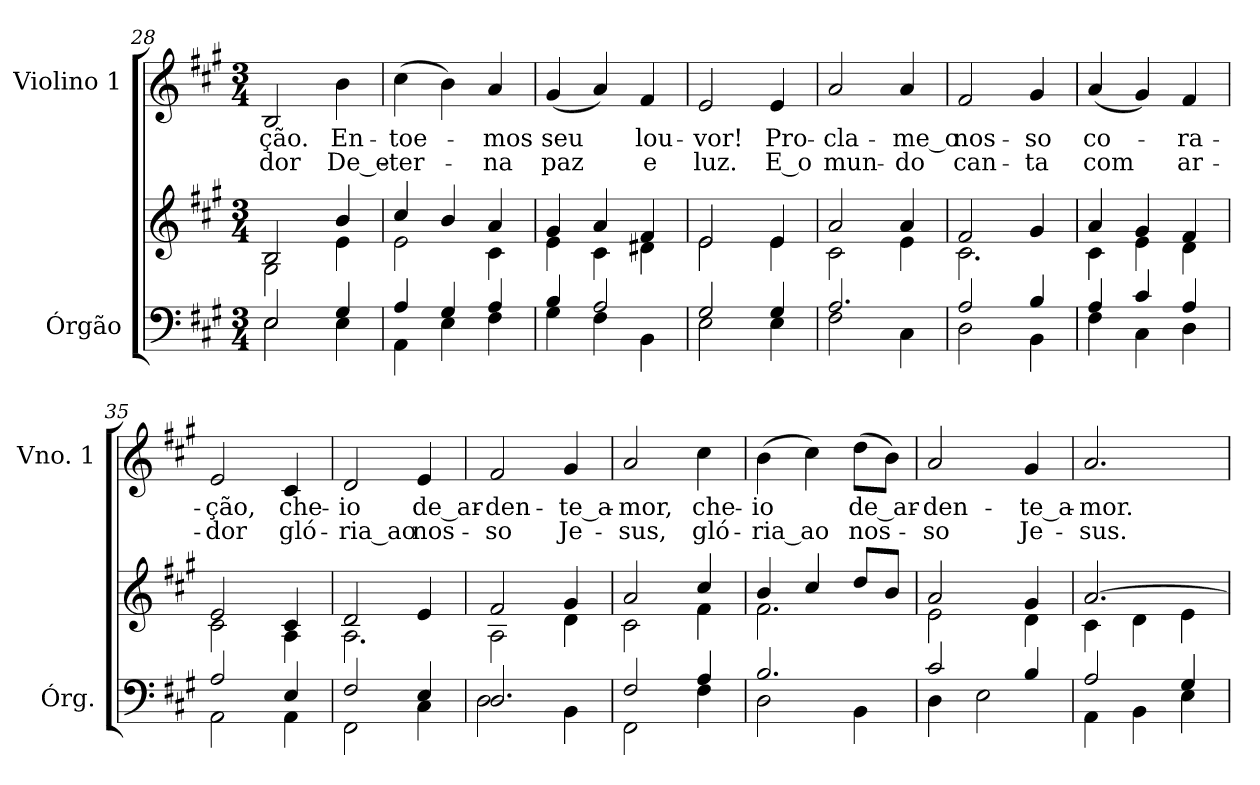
**kern	**kern	**kern	**text	**text
*part2	*part2	*part1	*part1	*part1
*staff3	*staff2	*staff1	*staff1	*staff1
*I"Órgão	*	*I"Violino 1	*	*
*I'Órg.	*	*I'Vno. 1	*	*
*clefF4	*clefG2	*clefG2	*	*
*k[f#c#g#]	*k[f#c#g#]	*k[f#c#g#]	*	*
*A:	*A:	*A:	*	*
*M3/4	*M3/4	*M3/4	*	*
=28	=28	=28	=28	=28
*^	*^	*	*	*
!	!	!	!	!	!LO:LY:b:color=#000000	!LO:LY:b:color=#000000
2Ei/	2Ei\	2Bi/	2G#i\	2Bi/	-ção.	-dor
!	!	!	!	!	!LO:LY:b:color=#000000	!LO:LY:b:color=#000000
4G#i/	4Ei\	4bi/	4ei\	4bi\	En-	De_e-
=29	=29	=29	=29	=29	=29	=29
!	!	!	!	!	!LO:LY:b:color=#000000	!LO:LY:b:color=#000000
4Ai/	4AAi\	4cc#i/	2ei\	(4cc#i\	-toe-	-ter-
4G#i/	4Ei\	4bi/	.	4bi\)	.	.
!	!	!	!	!	!LO:LY:b:color=#000000	!LO:LY:b:color=#000000
4Ai/	4F#i\	4ai/	4c#i\	4ai/	-mos	-na
=30	=30	=30	=30	=30	=30	=30
!	!	!	!	!	!LO:LY:b:color=#000000	!LO:LY:b:color=#000000
4Bi/	4G#i\	4g#i/	4ei\	(4g#i/	seu	paz
2Ai/	4F#i\	4ai/	4c#i\	4ai/)	.	.
!	!	!	!	!	!LO:LY:b:color=#000000	!LO:LY:b:color=#000000
.	4BBi\	4f#i/	4d#Xi\	4f#i/	lou-	e
=31	=31	=31	=31	=31	=31	=31
!	!	!	!	!	!LO:LY:b:color=#000000	!LO:LY:b:color=#000000
2G#i/	2Ei\	2ei/	2ei\	2ei/	-vor!	luz.
!	!	!	!	!	!LO:LY:b:color=#000000	!LO:LY:b:color=#000000
4G#i/	4Ei\	4ei/	4ei\	4ei/	Pro-	E_o
=32	=32	=32	=32	=32	=32	=32
!	!	!	!	!	!LO:LY:b:color=#000000	!LO:LY:b:color=#000000
2.Ai/	2F#i\	2ai/	2c#i\	2ai/	-cla-	mun-
!	!	!	!	!	!LO:LY:b:color=#000000	!LO:LY:b:color=#000000
.	4C#i\	4ai/	4ei\	4ai/	-me_o	-do
!!LO:LB:g=z
=33	=33	=33	=33	=33	=33	=33
!	!	!	!	!	!LO:LY:b:color=#000000	!LO:LY:b:color=#000000
2Ai/	2Di\	2f#i/	2.c#i\	2f#i/	nos-	can-
!	!	!	!	!	!LO:LY:b:color=#000000	!LO:LY:b:color=#000000
4Bi/	4BBi\	4g#i/	.	4g#i/	-so	-ta
=34	=34	=34	=34	=34	=34	=34
!	!	!	!	!	!LO:LY:b:color=#000000	!LO:LY:b:color=#000000
4Ai/	4F#i\	4ai/	4c#i\	(4ai/	co-	com
4c#i/	4C#i\	4g#i/	4ei\	4g#i/)	.	.
!	!	!	!	!	!LO:LY:b:color=#000000	!LO:LY:b:color=#000000
4Ai/	4Di\	4f#i/	4di\	4f#i/	-ra-	ar-
=35	=35	=35	=35	=35	=35	=35
!	!	!	!	!	!LO:LY:b:color=#000000	!LO:LY:b:color=#000000
2Ai/	2AAi\	2ei/	2c#i\	2ei/	-ção,	-dor
!	!	!	!	!	!LO:LY:b:color=#000000	!LO:LY:b:color=#000000
4Ei/	4AAi\	4c#i/	4Ai\	4c#i/	che-	gló-
=36	=36	=36	=36	=36	=36	=36
!	!	!	!	!	!LO:LY:b:color=#000000	!LO:LY:b:color=#000000
2F#i/	2FF#i\	2di/	2.Ai\	2di/	-io	-ria_ao
!	!	!	!	!	!LO:LY:b:color=#000000	!LO:LY:b:color=#000000
4Ei/	4C#i\	4ei/	.	4ei/	de_ar-	nos-
=37	=37	=37	=37	=37	=37	=37
!	!	!	!	!	!LO:LY:b:color=#000000	!LO:LY:b:color=#000000
2.Di/	2Di\	2f#i/	2Ai\	2f#i/	-den-	-so
!	!	!	!	!	!LO:LY:b:color=#000000	!LO:LY:b:color=#000000
.	4BBi\	4g#i/	4di\	4g#i/	-te_a-	Je-
=38	=38	=38	=38	=38	=38	=38
!	!	!	!	!	!LO:LY:b:color=#000000	!LO:LY:b:color=#000000
2F#i/	2FF#i\	2ai/	2c#i\	2ai/	-mor,	-sus,
!	!	!	!	!	!LO:LY:b:color=#000000	!LO:LY:b:color=#000000
4Ai/	4F#i\	4cc#i/	4f#i\	4cc#i\	che-	gló-
=39	=39	=39	=39	=39	=39	=39
!	!	!	!	!	!LO:LY:b:color=#000000	!LO:LY:b:color=#000000
2.Bi/	2Di\	4bi/	2.f#i\	(4bi\	-io	-ria_ao
.	.	4cc#i/	.	4cc#i\)	.	.
!	!	!	!	!	!LO:LY:b:color=#000000	!LO:LY:b:color=#000000
.	4BBi\	8ddi/L	.	(8ddi\L	de_ar-	nos-
.	.	8bi/J	.	8bi\J)	.	.
=40	=40	=40	=40	=40	=40	=40
!	!	!	!	!	!LO:LY:b:color=#000000	!LO:LY:b:color=#000000
2c#i/	4Di\	2ai/	2ei\	2ai/	-den-	-so
.	2Ei\	.	.	.	.	.
!	!	!	!	!	!LO:LY:b:color=#000000	!LO:LY:b:color=#000000
4Bi/	.	4g#i/	4di\	4g#i/	-te_a-	Je-
!!LO:LB:g=z
=41	=41	=41	=41	=41	=41	=41
!	!	!	!	!	!LO:LY:b:color=#000000	!LO:LY:b:color=#000000
2Ai/	4AAi\	[>2.ai/	4c#i\	2.ai/	-mor.	-sus.
.	4BBi\	.	4di\	.	.	.
4G#i/	4Ei\	.	4ei\	.	.	.
*v	*v	*	*	*	*	*
*	*v	*v	*	*	*
=	=	=	=	=
*-	*-	*-	*-	*-
